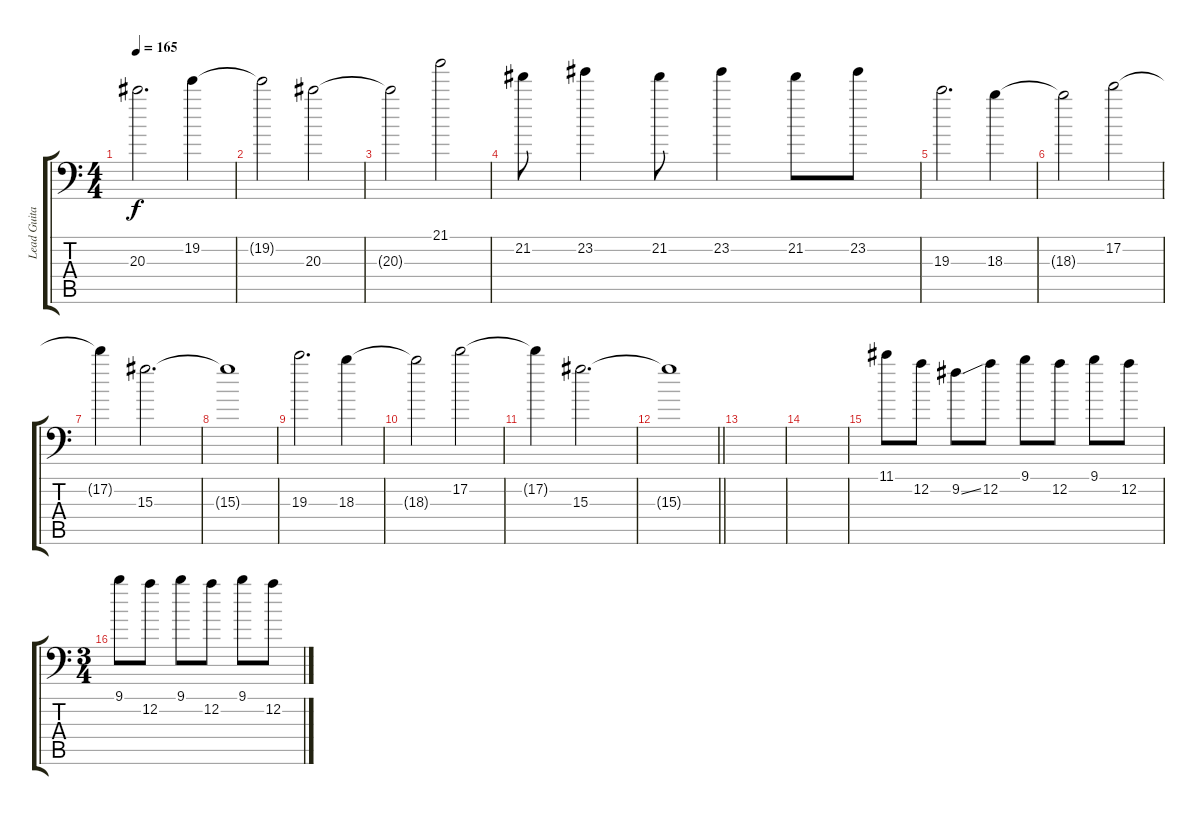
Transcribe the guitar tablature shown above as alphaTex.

\track ("Lead Guitar #1" "Lead Guita") {instrument distortionguitar}
\staff {score tabs}
\tuning (D4 A3 F3 C3 G2 A1) {hide}
\ts (4 4)
\tempo 165
\clef f4
\ks c
20.3.2{d dy f} 19.2.4 |
19.2{t}.2 20.3.2 |
20.3{t}.2 21.1.2 |
21.2.8 23.2.4 21.2.8 23.2.4 21.2.8 23.2.8 |
19.3.2{d} 18.3.4 |
18.3{t}.2 17.2.2 |
17.2{t}.4 15.3.2{d} |
15.3{t}.1 |
19.3.2{d} 18.3.4 |
18.3{t}.2 17.2.2 |
17.2{t}.4 15.3.2{d} |
\barLineRight lightlight
15.3{t}.1 |
\section ("" "")
|
|
11.1.8 12.2.8 9.2{ss}.8 12.2.8 9.1.8 12.2.8 9.1.8 12.2.8 |
\ts (3 4)
9.1.8 12.2.8 9.1.8 12.2.8 9.1.8 12.2.8
